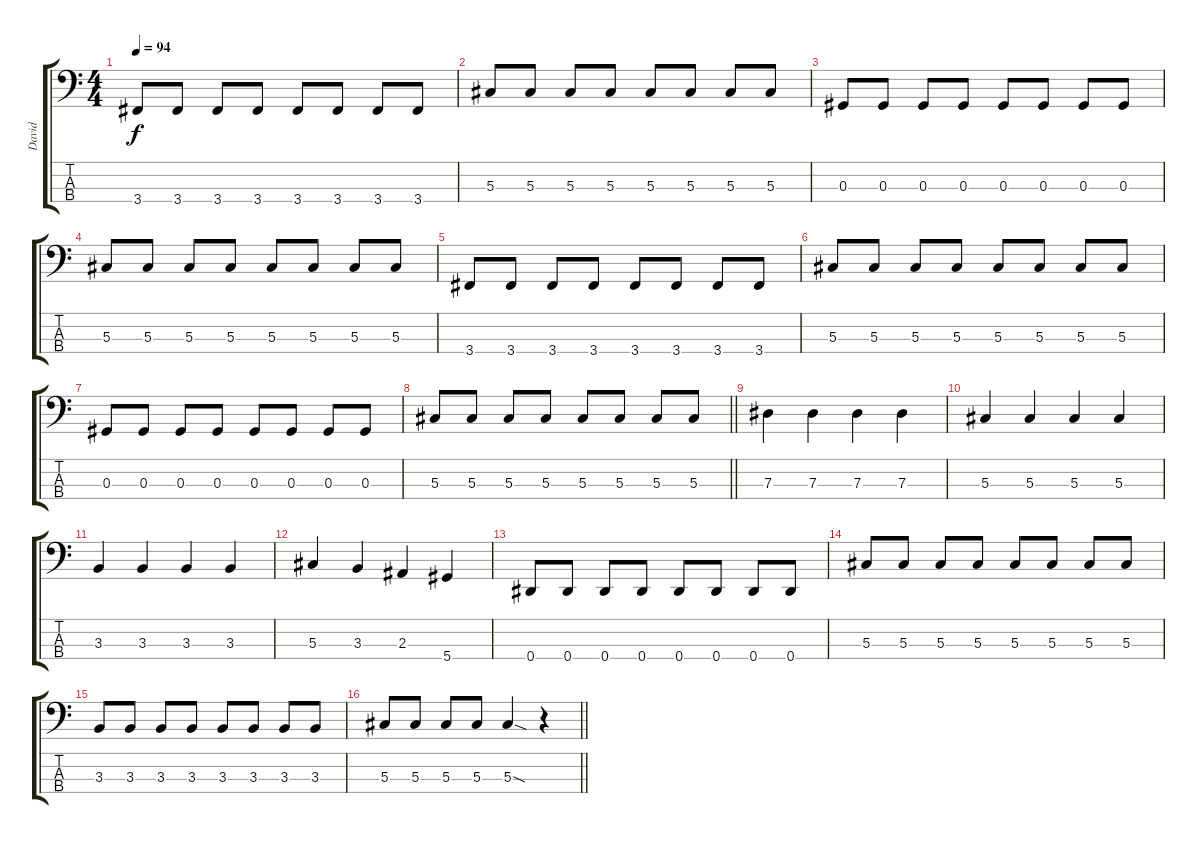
\track ("David" "David") {instrument electricbassfinger}
\staff {score tabs}
\tuning (Gb2 Db2 Ab1 Eb1) {hide}
\ts (4 4)
\tempo 94
\clef f4
\ks c
3.4.8{dy f} 3.4.8 3.4.8 3.4.8 3.4.8 3.4.8 3.4.8 3.4.8 |
5.3.8 5.3.8 5.3.8 5.3.8 5.3.8 5.3.8 5.3.8 5.3.8 |
0.3.8 0.3.8 0.3.8 0.3.8 0.3.8 0.3.8 0.3.8 0.3.8 |
5.3.8 5.3.8 5.3.8 5.3.8 5.3.8 5.3.8 5.3.8 5.3.8 |
3.4.8 3.4.8 3.4.8 3.4.8 3.4.8 3.4.8 3.4.8 3.4.8 |
5.3.8 5.3.8 5.3.8 5.3.8 5.3.8 5.3.8 5.3.8 5.3.8 |
0.3.8 0.3.8 0.3.8 0.3.8 0.3.8 0.3.8 0.3.8 0.3.8 |
\barLineRight lightlight
5.3.8 5.3.8 5.3.8 5.3.8 5.3.8 5.3.8 5.3.8 5.3.8 |
7.3.4 7.3.4 7.3.4 7.3.4 |
5.3.4 5.3.4 5.3.4 5.3.4 |
3.3.4 3.3.4 3.3.4 3.3.4 |
5.3.4 3.3.4 2.3.4 5.4.4 |
0.4.8 0.4.8 0.4.8 0.4.8 0.4.8 0.4.8 0.4.8 0.4.8 |
5.3.8 5.3.8 5.3.8 5.3.8 5.3.8 5.3.8 5.3.8 5.3.8 |
3.3.8 3.3.8 3.3.8 3.3.8 3.3.8 3.3.8 3.3.8 3.3.8 |
\barLineRight lightlight
5.3.8 5.3.8 5.3.8 5.3.8 5.3{sod}.4 r.4
